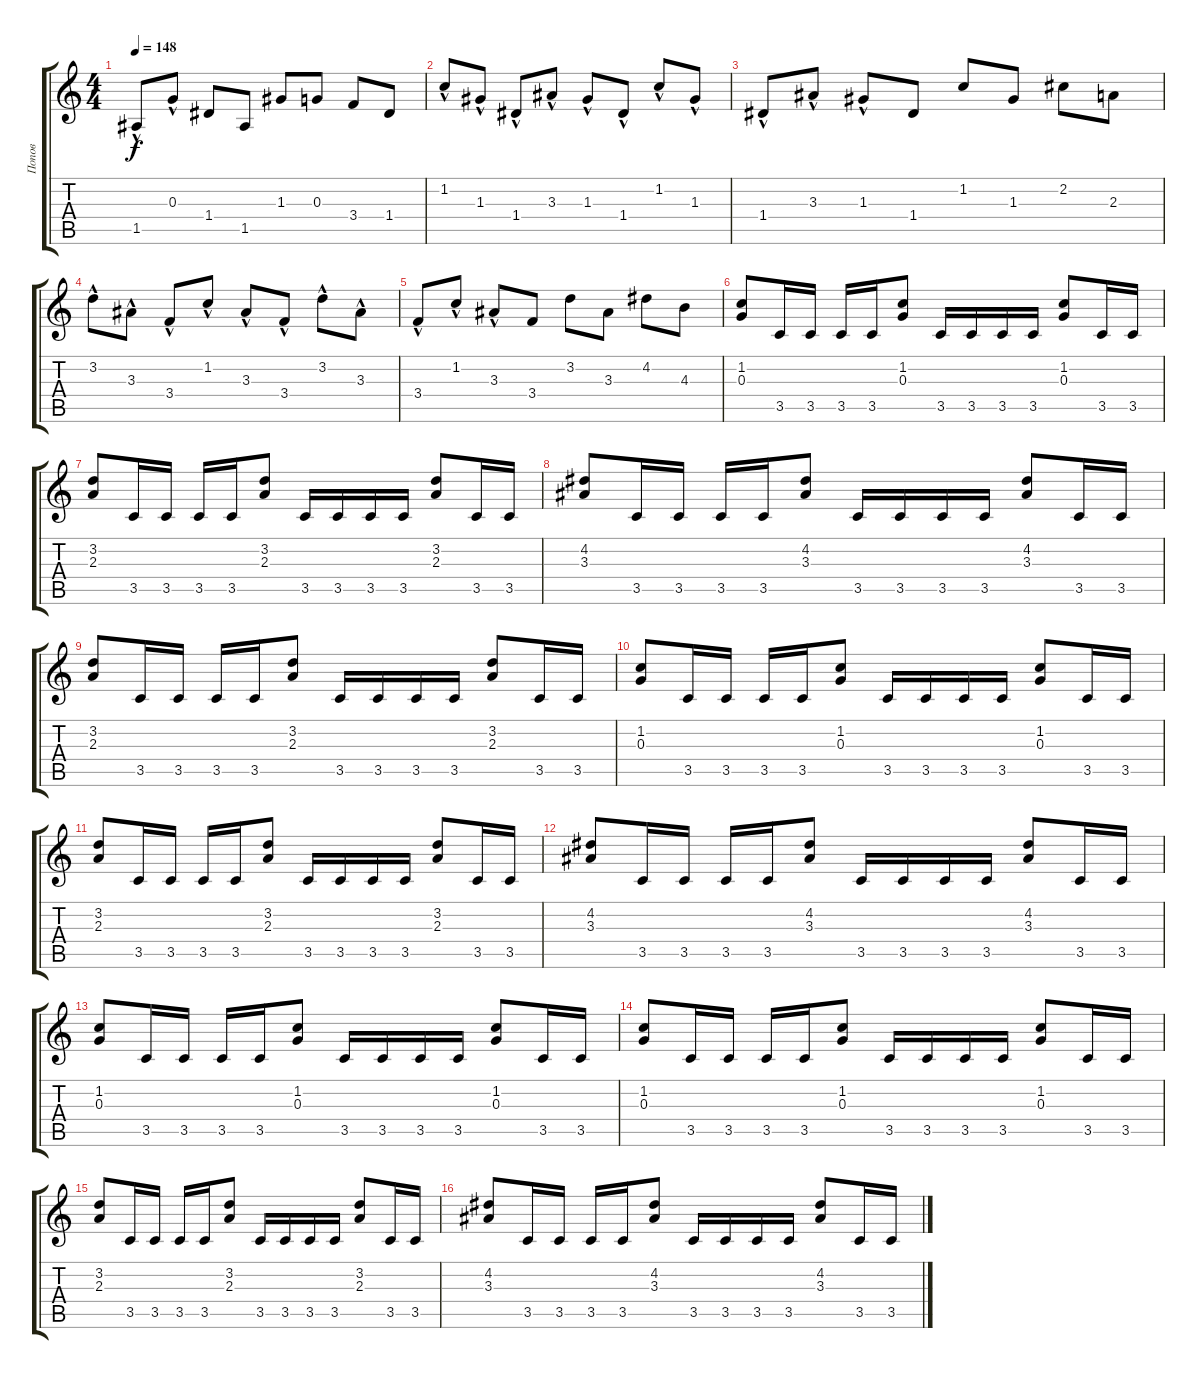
\track ("Попов" "Попов") {instrument distortionguitar}
\staff {score tabs}
\tuning (E4 B3 G3 D3 A2 E2) {hide}
\ts (4 4)
\tempo 148
\clef g2
\ks c
1.5{hac}.8{dy f} 0.3{hac}.8 1.4.8 1.5.8 1.3.8 0.3.8 3.4.8 1.4.8 |
1.2{hac}.8 1.3{hac}.8 1.4{hac}.8 3.3{hac}.8 1.3{hac}.8 1.4{hac}.8 1.2{hac}.8 1.3{hac}.8 |
1.4{hac}.8 3.3{hac}.8 1.3{hac}.8 1.4.8 1.2.8 1.3.8 2.2.8 2.3.8 |
3.2{hac}.8 3.3{hac}.8 3.4{hac}.8 1.2{hac}.8 3.3{hac}.8 3.4{hac}.8 3.2{hac}.8 3.3{hac}.8 |
3.4{hac}.8 1.2{hac}.8 3.3{hac}.8 3.4.8 3.2.8 3.3.8 4.2.8 4.3.8 |
(1.2 0.3).8{instrument distortionguitar} 3.5.16 3.5.16 3.5.16 3.5.16 (1.2 0.3).8 3.5.16 3.5.16 3.5.16 3.5.16 (1.2 0.3).8 3.5.16 3.5.16 |
(3.2 2.3).8 3.5.16 3.5.16 3.5.16 3.5.16 (3.2 2.3).8 3.5.16 3.5.16 3.5.16 3.5.16 (3.2 2.3).8 3.5.16 3.5.16 |
(4.2 3.3).8 3.5.16 3.5.16 3.5.16 3.5.16 (4.2 3.3).8 3.5.16 3.5.16 3.5.16 3.5.16 (4.2 3.3).8 3.5.16 3.5.16 |
(3.2 2.3).8 3.5.16 3.5.16 3.5.16 3.5.16 (3.2 2.3).8 3.5.16 3.5.16 3.5.16 3.5.16 (3.2 2.3).8 3.5.16 3.5.16 |
(1.2 0.3).8 3.5.16 3.5.16 3.5.16 3.5.16 (1.2 0.3).8 3.5.16 3.5.16 3.5.16 3.5.16 (1.2 0.3).8 3.5.16 3.5.16 |
(3.2 2.3).8 3.5.16 3.5.16 3.5.16 3.5.16 (3.2 2.3).8 3.5.16 3.5.16 3.5.16 3.5.16 (3.2 2.3).8 3.5.16 3.5.16 |
(4.2 3.3).8 3.5.16 3.5.16 3.5.16 3.5.16 (4.2 3.3).8 3.5.16 3.5.16 3.5.16 3.5.16 (4.2 3.3).8 3.5.16 3.5.16 |
(1.2 0.3).8 3.5.16 3.5.16 3.5.16 3.5.16 (1.2 0.3).8 3.5.16 3.5.16 3.5.16 3.5.16 (1.2 0.3).8 3.5.16 3.5.16 |
(1.2 0.3).8 3.5.16 3.5.16 3.5.16 3.5.16 (1.2 0.3).8 3.5.16 3.5.16 3.5.16 3.5.16 (1.2 0.3).8 3.5.16 3.5.16 |
(3.2 2.3).8 3.5.16 3.5.16 3.5.16 3.5.16 (3.2 2.3).8 3.5.16 3.5.16 3.5.16 3.5.16 (3.2 2.3).8 3.5.16 3.5.16 |
(4.2 3.3).8 3.5.16 3.5.16 3.5.16 3.5.16 (4.2 3.3).8 3.5.16 3.5.16 3.5.16 3.5.16 (4.2 3.3).8 3.5.16 3.5.16
